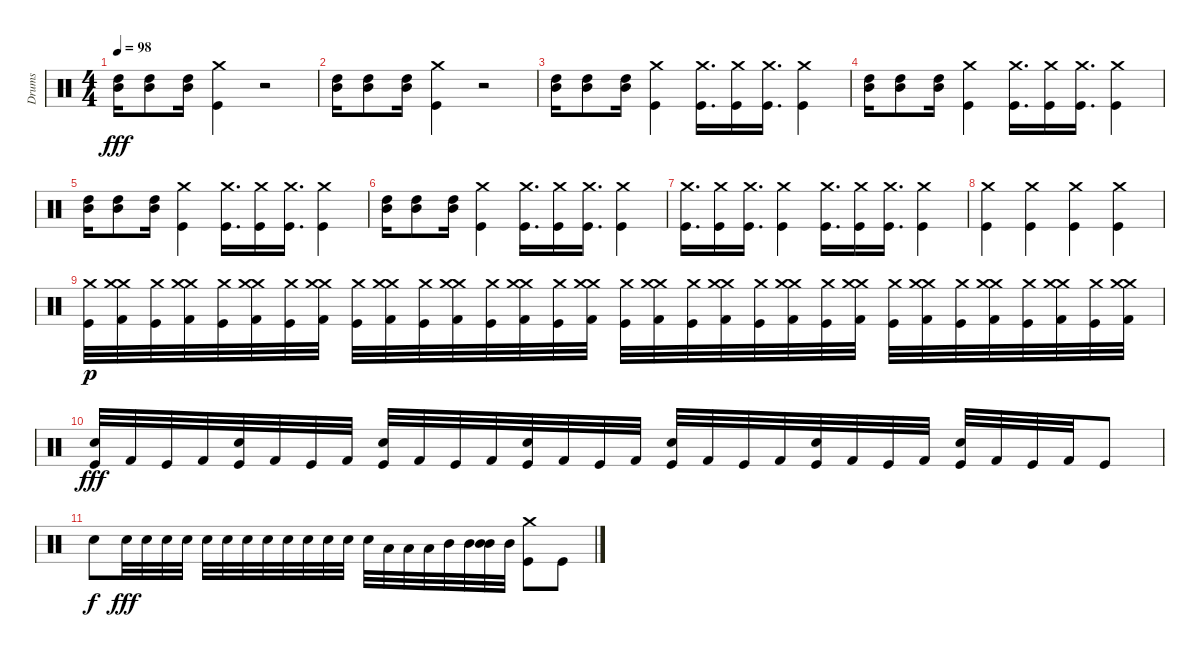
\track ("Drums" "Drums") {instrument percussion}
\staff {score}
\articulation defaults
\ts (4 4)
\tempo 98
\clef neutral
\ks c
("Mid Tom (hit)" "High Tom (hit)").16{dy fff} ("High Tom (hit)" "Mid Tom (hit)").8 ("High Tom (hit)" "Mid Tom (hit)").16 ("Crash medium (hit)" "Kick (hit)").4 r.2 |
("Mid Tom (hit)" "High Tom (hit)").16 ("High Tom (hit)" "Mid Tom (hit)").8 ("High Tom (hit)" "Mid Tom (hit)").16 ("Crash medium (hit)" "Kick (hit)").4 r.2 |
("Mid Tom (hit)" "High Tom (hit)").16 ("High Tom (hit)" "Mid Tom (hit)").8 ("High Tom (hit)" "Mid Tom (hit)").16 ("Crash medium (hit)" "Kick (hit)").4 ("Kick (hit)" "Crash medium (hit)").16{d} ("Kick (hit)" "Crash medium (hit)").16 ("Kick (hit)" "Crash medium (hit)").16{d} ("Kick (hit)" "Crash medium (hit)").4 |
("Mid Tom (hit)" "High Tom (hit)").16 ("High Tom (hit)" "Mid Tom (hit)").8 ("High Tom (hit)" "Mid Tom (hit)").16 ("Crash medium (hit)" "Kick (hit)").4 ("Kick (hit)" "Crash medium (hit)").16{d} ("Kick (hit)" "Crash medium (hit)").16 ("Kick (hit)" "Crash medium (hit)").16{d} ("Kick (hit)" "Crash medium (hit)").4 |
("Mid Tom (hit)" "High Tom (hit)").16 ("High Tom (hit)" "Mid Tom (hit)").8 ("High Tom (hit)" "Mid Tom (hit)").16 ("Crash medium (hit)" "Kick (hit)").4 ("Kick (hit)" "Crash medium (hit)").16{d} ("Kick (hit)" "Crash medium (hit)").16 ("Kick (hit)" "Crash medium (hit)").16{d} ("Kick (hit)" "Crash medium (hit)").4 |
("Mid Tom (hit)" "High Tom (hit)").16 ("High Tom (hit)" "Mid Tom (hit)").8 ("High Tom (hit)" "Mid Tom (hit)").16 ("Crash medium (hit)" "Kick (hit)").4 ("Kick (hit)" "Crash medium (hit)").16{d} ("Kick (hit)" "Crash medium (hit)").16 ("Kick (hit)" "Crash medium (hit)").16{d} ("Kick (hit)" "Crash medium (hit)").4 |
("Kick (hit)" "Crash medium (hit)").16{d} ("Kick (hit)" "Crash medium (hit)").16 ("Kick (hit)" "Crash medium (hit)").16{d} ("Kick (hit)" "Crash medium (hit)").4 ("Kick (hit)" "Crash medium (hit)").16{d} ("Kick (hit)" "Crash medium (hit)").16 ("Kick (hit)" "Crash medium (hit)").16{d} ("Kick (hit)" "Crash medium (hit)").4 |
("Kick (hit)" "Crash medium (hit)").4 ("Kick (hit)" "Crash medium (hit)").4 ("Kick (hit)" "Crash medium (hit)").4 ("Kick (hit)" "Crash medium (hit)").4 |
("Crash medium (hit)" "Kick (hit)").32{dy p} ("Crash medium (hit)" "Kick (hit) 2" "Crash medium (hit)").32 ("Crash medium (hit)" "Kick (hit)").32 ("Crash medium (hit)" "Kick (hit) 2" "Crash medium (hit)").32 ("Crash medium (hit)" "Kick (hit)").32 ("Crash medium (hit)" "Kick (hit) 2" "Crash medium (hit)").32 ("Crash medium (hit)" "Kick (hit)").32 ("Crash medium (hit)" "Kick (hit) 2" "Crash medium (hit)").32 ("Crash medium (hit)" "Kick (hit)").32 ("Crash medium (hit)" "Kick (hit) 2" "Crash medium (hit)").32 ("Crash medium (hit)" "Kick (hit)").32 ("Crash medium (hit)" "Kick (hit) 2" "Crash medium (hit)").32 ("Crash medium (hit)" "Kick (hit)").32 ("Crash medium (hit)" "Kick (hit) 2" "Crash medium (hit)").32 ("Crash medium (hit)" "Kick (hit)").32 ("Crash medium (hit)" "Kick (hit) 2" "Crash medium (hit)").32 ("Crash medium (hit)" "Kick (hit)").32 ("Crash medium (hit)" "Kick (hit) 2" "Crash medium (hit)").32 ("Crash medium (hit)" "Kick (hit)").32 ("Crash medium (hit)" "Kick (hit) 2" "Crash medium (hit)").32 ("Crash medium (hit)" "Kick (hit)").32 ("Crash medium (hit)" "Kick (hit) 2" "Crash medium (hit)").32 ("Crash medium (hit)" "Kick (hit)").32 ("Crash medium (hit)" "Kick (hit) 2" "Crash medium (hit)").32 ("Crash medium (hit)" "Kick (hit)").32 ("Crash medium (hit)" "Kick (hit) 2" "Crash medium (hit)").32 ("Crash medium (hit)" "Kick (hit)").32 ("Crash medium (hit)" "Kick (hit) 2" "Crash medium (hit)").32 ("Crash medium (hit)" "Kick (hit)").32 ("Crash medium (hit)" "Kick (hit) 2" "Crash medium (hit)").32 ("Crash medium (hit)" "Kick (hit)").32 ("Crash medium (hit)" "Kick (hit) 2" "Crash medium (hit)").32 |
("Snare (hit) 2" "Kick (hit)").32{dy fff} "Kick (hit) 2".32 "Kick (hit)".32 "Kick (hit) 2".32 ("Snare (hit) 2" "Kick (hit)").32 "Kick (hit) 2".32 "Kick (hit)".32 "Kick (hit) 2".32 ("Snare (hit) 2" "Kick (hit)").32 "Kick (hit) 2".32 "Kick (hit)".32 "Kick (hit) 2".32 ("Snare (hit) 2" "Kick (hit)").32 "Kick (hit) 2".32 "Kick (hit)".32 "Kick (hit) 2".32 ("Snare (hit) 2" "Kick (hit)").32 "Kick (hit) 2".32 "Kick (hit)".32 "Kick (hit) 2".32 ("Snare (hit) 2" "Kick (hit)").32 "Kick (hit) 2".32 "Kick (hit)".32 "Kick (hit) 2".32 ("Kick (hit)" "Snare (hit) 2").32 "Kick (hit) 2".32 "Kick (hit)".32 "Kick (hit) 2".32 "Kick (hit)".8 |
"Snare (hit)".8{dy f} "Snare (hit) 2".32{dy fff} "Snare (hit) 2".32 "Snare (hit) 2".32 "Snare (hit) 2".32 "Snare (hit) 2".32 "Snare (hit) 2".32 "Snare (hit) 2".32 "Snare (hit) 2".32 "Snare (hit) 2".32 "Snare (hit) 2".32 "Snare (hit) 2".32 "Snare (hit) 2".32 "Snare (hit) 2".32 "Low Tom (hit)".32 "Low Tom (hit)".32 "Low Tom (hit)".32 "Mid Tom (hit)".32 "Mid Tom (hit)".32 ("Mid Tom (hit)" "Mid Tom (hit)").32 "Mid Tom (hit)".32 ("Kick (hit)" "Crash medium (hit)").8 "Kick (hit)".8
